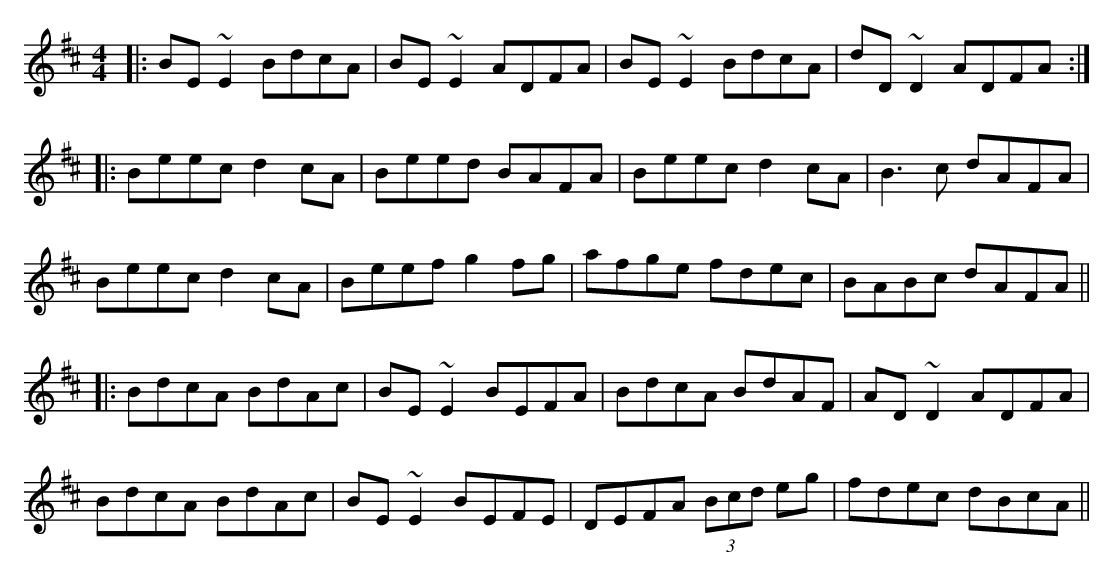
X:1
M:4/4
K:Edor
|:BE~E2 BdcA|BE~E2 ADFA|BE~E2 BdcA|dD~D2 ADFA:|
|:Beec d2 cA|Beed BAFA|Beec d2cA|B3c dAFA|
Beec d2 cA|Beef g2fg|afge fdec|BABc dAFA||
|:BdcA BdAc|BE~E2 BEFA|BdcA BdAF|AD~D2 ADFA|
BdcA BdAc|BE~E2 BEFE|DEFA (3Bcd eg|fdec dBcA||
